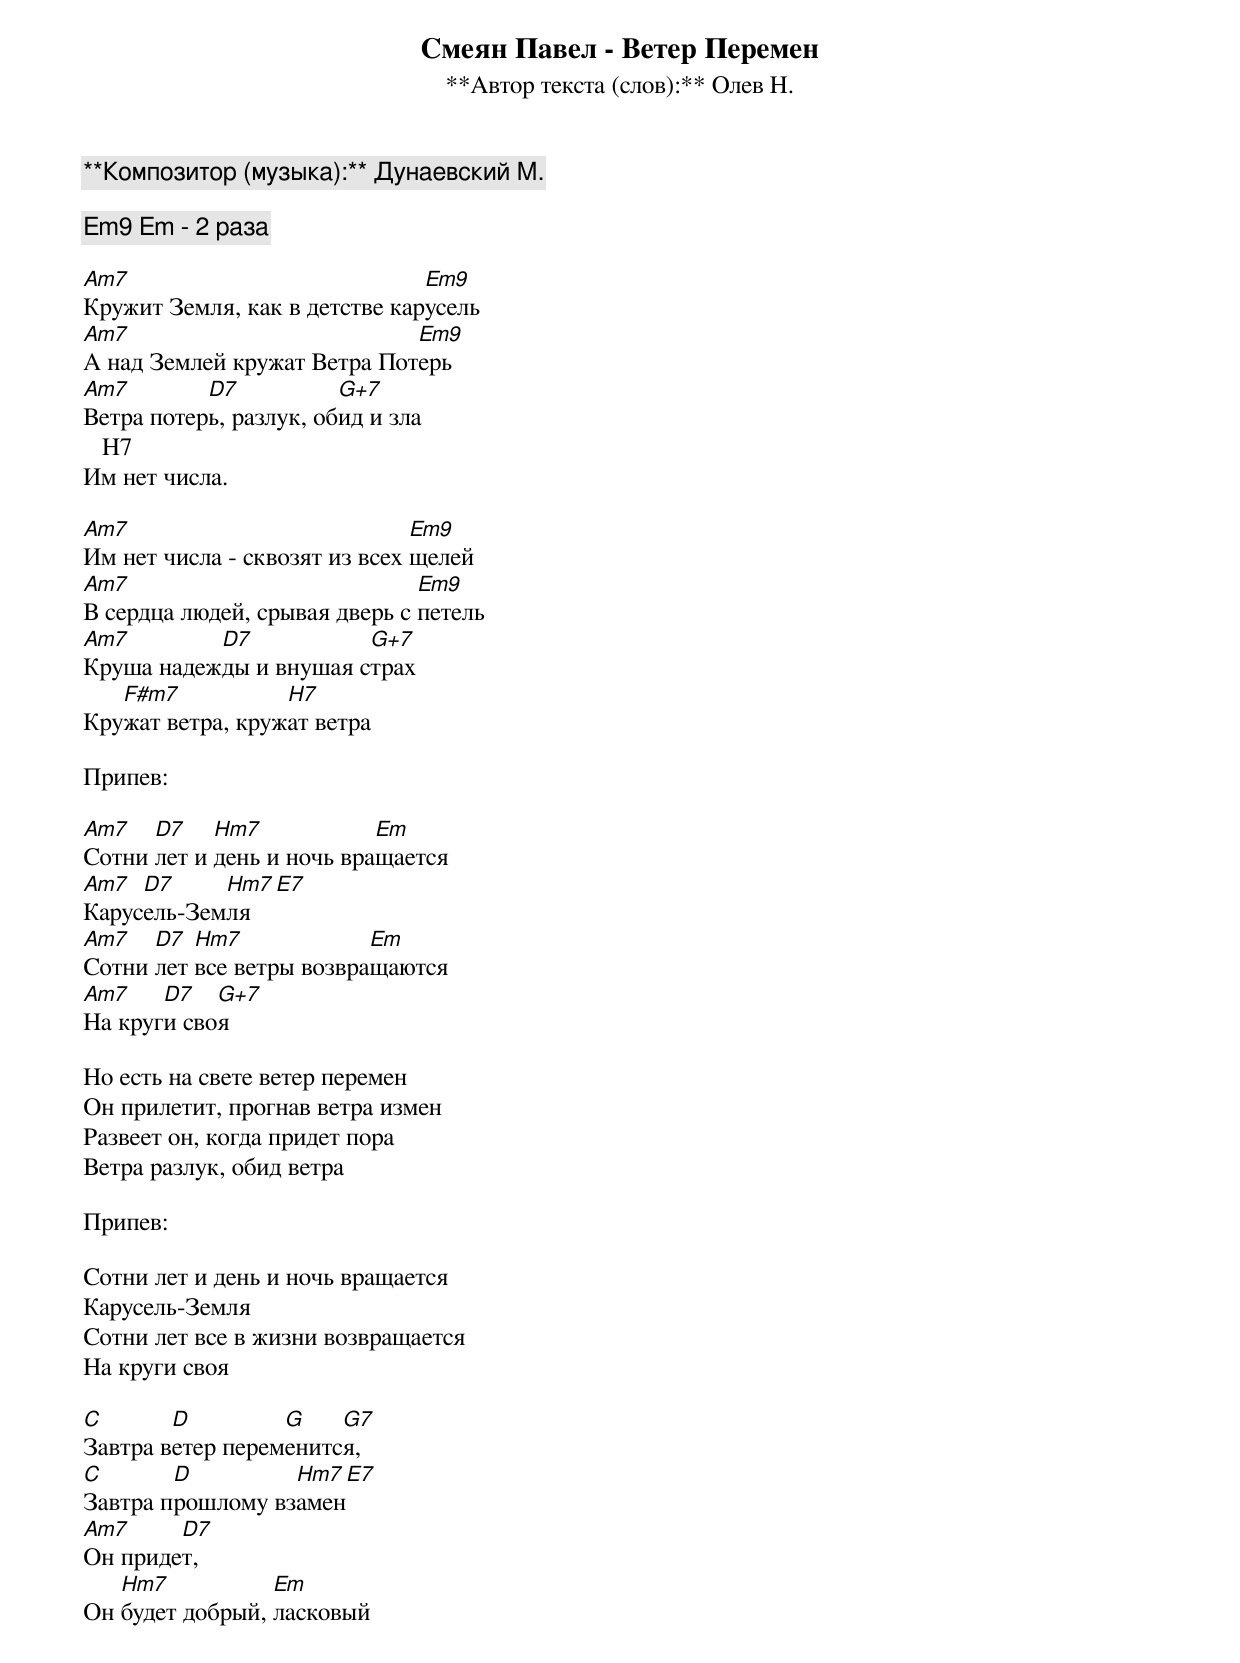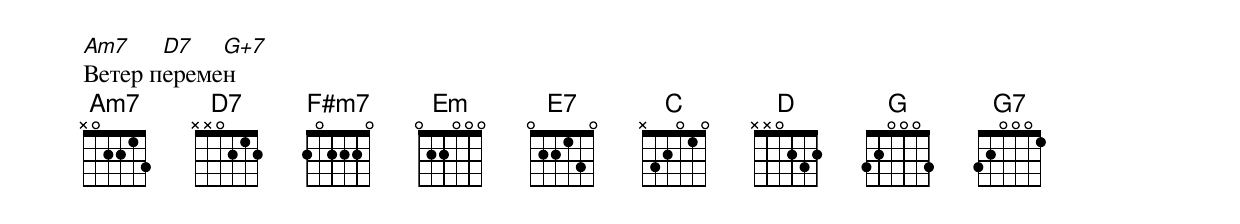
Смеян Павел - Ветер Перемен
**Автор текста (слов):** Олев Н.
**Композитор (музыка):** Дунаевский М.

Em9 Em - 2 раза

Am7                            Em9
Кружит Земля, как в детстве карусель
Am7                          Em9
А над Землей кружат Ветра Потерь
Am7        D7           G+7
Ветра потерь, разлук, обид и зла
   H7
Им нет числа.

Am7                            Em9
Им нет числа - сквозят из всех щелей
Am7                            Em9
В сердца людей, срывая дверь с петель
Am7        D7           G+7
Круша надежды и внушая страх
   F#m7           H7
Кружат ветра, кружат ветра

Припев:

Am7   D7    Hm7            Em
Сотни лет и день и ночь вращается
Am7  D7     Hm7  E7
Карусель-Земля
Am7   D7  Hm7             Em
Сотни лет все ветры возвращаются
Am7    D7   G+7
Hа круги своя

Hо есть на свете ветер перемен
Он прилетит, прогнав ветра измен
Развеет он, когда придет пора
Ветра разлук, обид ветра

Припев:

Сотни лет и день и ночь вращается
Карусель-Земля
Сотни лет все в жизни возвращается
Hа круги своя

C       D         G    G7
Завтра ветер переменится,
C       D         Hm7 E7
Завтра прошлому взамен
Am7     D7
Он придет,
   Hm7           Em
Он будет добрый, ласковый
Am7    D7   G+7
Ветер перемен
